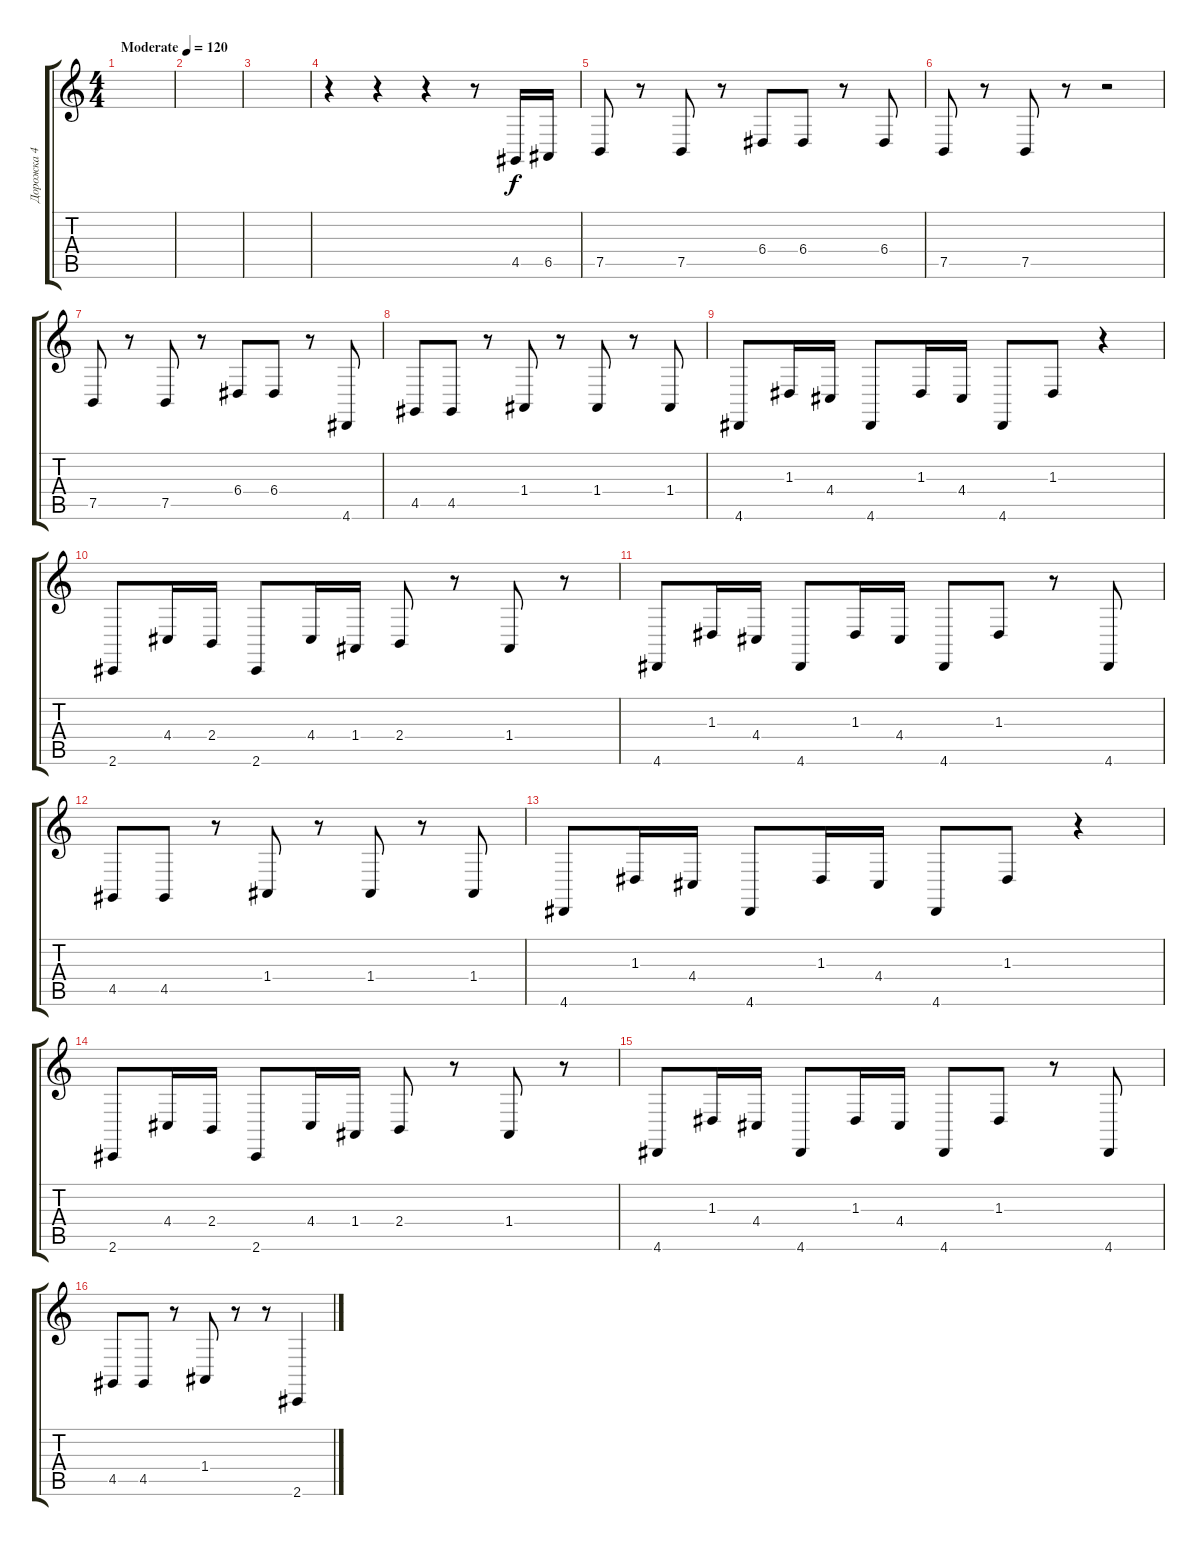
\track ("Дорожка 4" "Дорожка 4") {instrument baritonesax}
\staff {score tabs}
\tuning (B3 Gb3 D3 A2 E2 B1) {hide}
\ts (4 4)
\tempo (120 "Moderate")
\clef g2
\ks c
|
|
|
r.4 r.4 r.4 r.8 4.5.16 6.5.16 |
7.5.8 r.8 7.5.8 r.8 6.4.8 6.4.8 r.8 6.4.8 |
7.5.8 r.8 7.5.8 r.8 r.2 |
7.5.8 r.8 7.5.8 r.8 6.4.8 6.4.8 r.8 4.6.8 |
4.5.8 4.5.8 r.8 1.4.8 r.8 1.4.8 r.8 1.4.8 |
4.6.8 1.3.16 4.4.16 4.6.8 1.3.16 4.4.16 4.6.8 1.3.8 r.4 |
2.6.8 4.4.16 2.4.16 2.6.8 4.4.16 1.4.16 2.4.8 r.8 1.4.8 r.8 |
4.6.8 1.3.16 4.4.16 4.6.8 1.3.16 4.4.16 4.6.8 1.3.8 r.8 4.6.8 |
4.5.8 4.5.8 r.8 1.4.8 r.8 1.4.8 r.8 1.4.8 |
4.6.8 1.3.16 4.4.16 4.6.8 1.3.16 4.4.16 4.6.8 1.3.8 r.4 |
2.6.8 4.4.16 2.4.16 2.6.8 4.4.16 1.4.16 2.4.8 r.8 1.4.8 r.8 |
4.6.8 1.3.16 4.4.16 4.6.8 1.3.16 4.4.16 4.6.8 1.3.8 r.8 4.6.8 |
4.5.8 4.5.8 r.8 1.4.8 r.8 r.8 2.6.4
